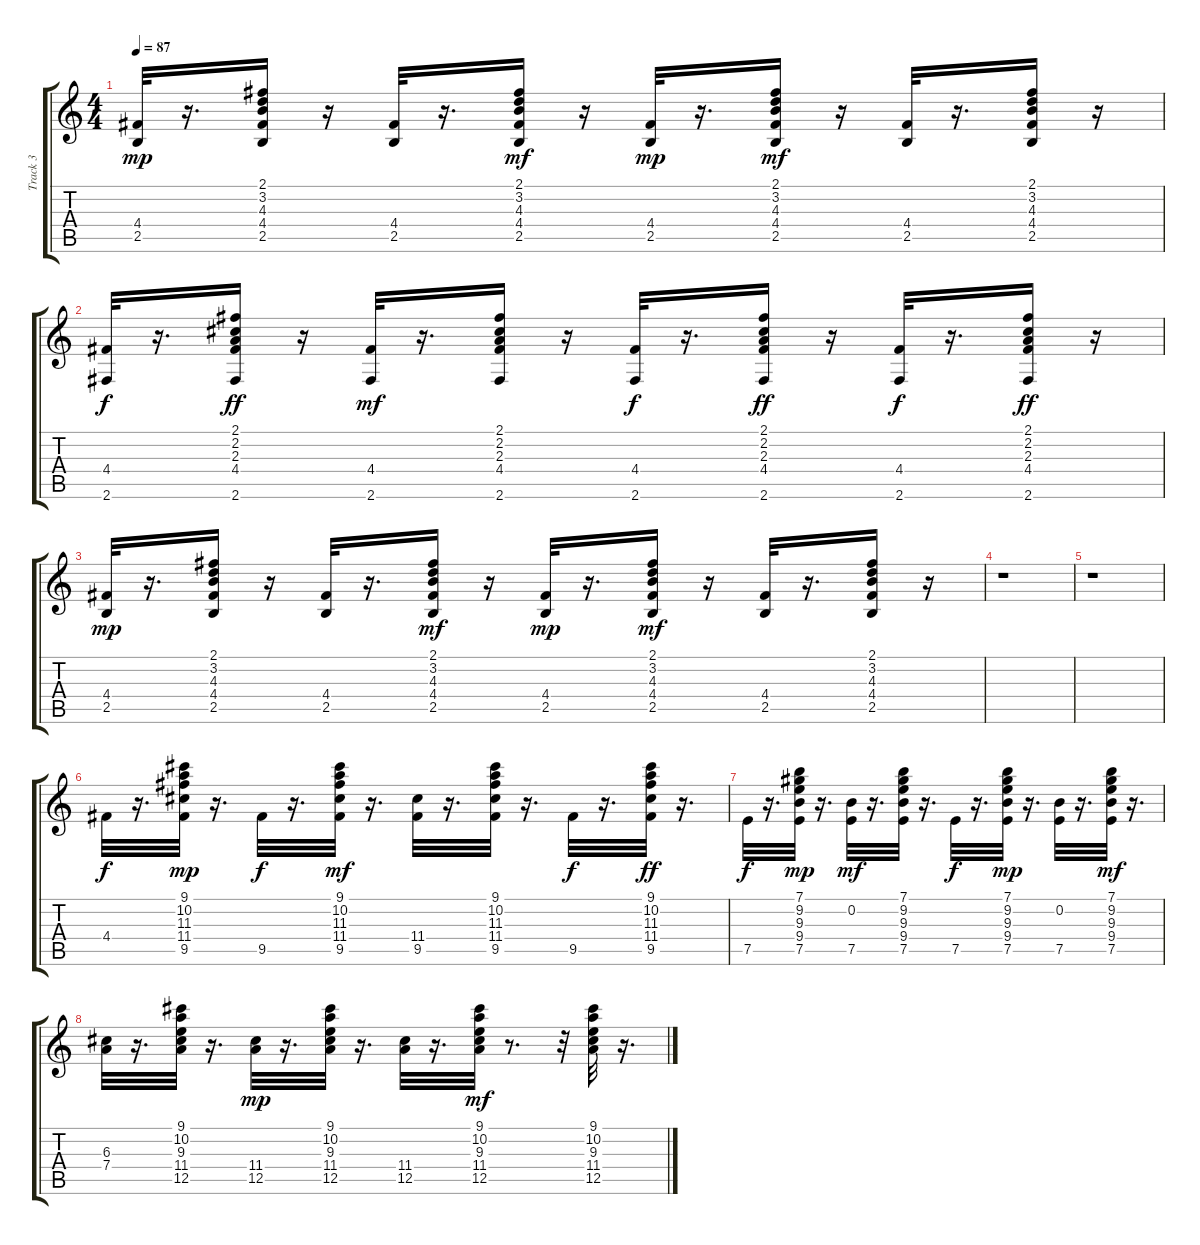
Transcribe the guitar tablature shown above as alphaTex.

\track ("Track 3" "Track 3") {instrument acousticguitarsteel}
\staff {score tabs}
\tuning (E4 B3 G3 D3 A2 E2) {hide}
\ts (4 4)
\tempo 87
\clef g2
\ks c
(4.4 2.5).32{dy mp} r.16{d} (2.1 3.2 4.3 4.4 2.5).16 r.16 (4.4 2.5).32 r.16{d} (2.1 3.2 4.3 4.4 2.5).16{dy mf} r.16 (4.4 2.5).32{dy mp} r.16{d} (2.1 3.2 4.3 4.4 2.5).16{dy mf} r.16 (4.4 2.5).32 r.16{d} (2.1 3.2 4.3 4.4 2.5).16 r.16 |
(4.4 2.6).32{dy f} r.16{d} (2.1 2.2 2.3 4.4 2.6).16{dy ff} r.16 (4.4 2.6).32{dy mf} r.16{d} (2.1 2.2 2.3 4.4 2.6).16 r.16 (4.4 2.6).32{dy f} r.16{d} (2.1 2.2 2.3 4.4 2.6).16{dy ff} r.16 (4.4 2.6).32{dy f} r.16{d} (2.1 2.2 2.3 4.4 2.6).16{dy ff} r.16 |
(4.4 2.5).32{dy mp} r.16{d} (2.1 3.2 4.3 4.4 2.5).16 r.16 (4.4 2.5).32 r.16{d} (2.1 3.2 4.3 4.4 2.5).16{dy mf} r.16 (4.4 2.5).32{dy mp} r.16{d} (2.1 3.2 4.3 4.4 2.5).16{dy mf} r.16 (4.4 2.5).32 r.16{d} (2.1 3.2 4.3 4.4 2.5).16 r.16 |
r.1 |
r.1 |
4.4.32{dy f} r.16{d} (9.1 10.2 11.3 11.4 9.5).32{dy mp} r.16{d} 9.5.32{dy f} r.16{d} (9.1 10.2 11.3 11.4 9.5).32{dy mf} r.16{d} (11.4 9.5).32 r.16{d} (9.1 10.2 11.3 11.4 9.5).32 r.16{d} 9.5.32{dy f} r.16{d} (9.1 10.2 11.3 11.4 9.5).32{dy ff} r.16{d} |
7.5.32{dy f} r.16{d} (7.1 9.2 9.3 9.4 7.5).32{dy mp} r.16{d} (0.2 7.5).32{dy mf} r.16{d} (7.1 9.2 9.3 9.4 7.5).32 r.16{d} 7.5.32{dy f} r.16{d} (7.1 9.2 9.3 9.4 7.5).32{dy mp} r.16{d} (0.2 7.5).32 r.16{d} (7.1 9.2 9.3 9.4 7.5).32{dy mf} r.16{d} |
(6.3 7.4).32 r.16{d} (9.1 10.2 9.3 11.4 12.5).32 r.16{d} (11.4 12.5).32{dy mp} r.16{d} (9.1 10.2 9.3 11.4 12.5).32 r.16{d} (11.4 12.5).32 r.16{d} (9.1 10.2 9.3 11.4 12.5).32{dy mf} r.8{d} r.32 (9.1 10.2 9.3 11.4 12.5).32 r.16{d}
